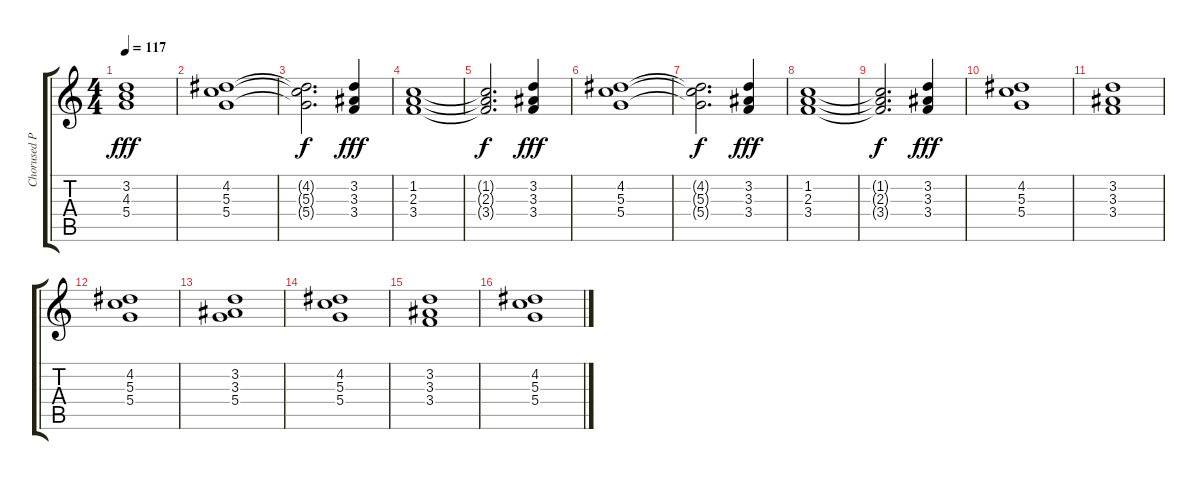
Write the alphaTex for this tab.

\track ("Chorused Piano" "Chorused P") {instrument electricguitarmuted}
\staff {score tabs}
\tuning (E4 B3 G3 D3 A2 E2) {hide}
\ts (4 4)
\tempo 117
\clef g2
\ks c
(3.2 4.3 5.4).1{dy fff} |
(4.2 5.3 5.4).1 |
(4.2{t} 5.3{t} 5.4{t}).2{d dy f} (3.2 3.3 3.4).4{dy fff} |
(1.2 2.3 3.4).1 |
(1.2{t} 2.3{t} 3.4{t}).2{d dy f} (3.2 3.3 3.4).4{dy fff} |
(4.2 5.3 5.4).1 |
(4.2{t} 5.3{t} 5.4{t}).2{d dy f} (3.2 3.3 3.4).4{dy fff} |
(1.2 2.3 3.4).1 |
(1.2{t} 2.3{t} 3.4{t}).2{d dy f} (3.2 3.3 3.4).4{dy fff} |
(4.2 5.3 5.4).1 |
(3.2 3.3 3.4).1 |
(4.2 5.3 5.4).1 |
(3.2 3.3 5.4).1 |
(4.2 5.3 5.4).1 |
(3.2 3.3 3.4).1 |
(4.2 5.3 5.4).1
